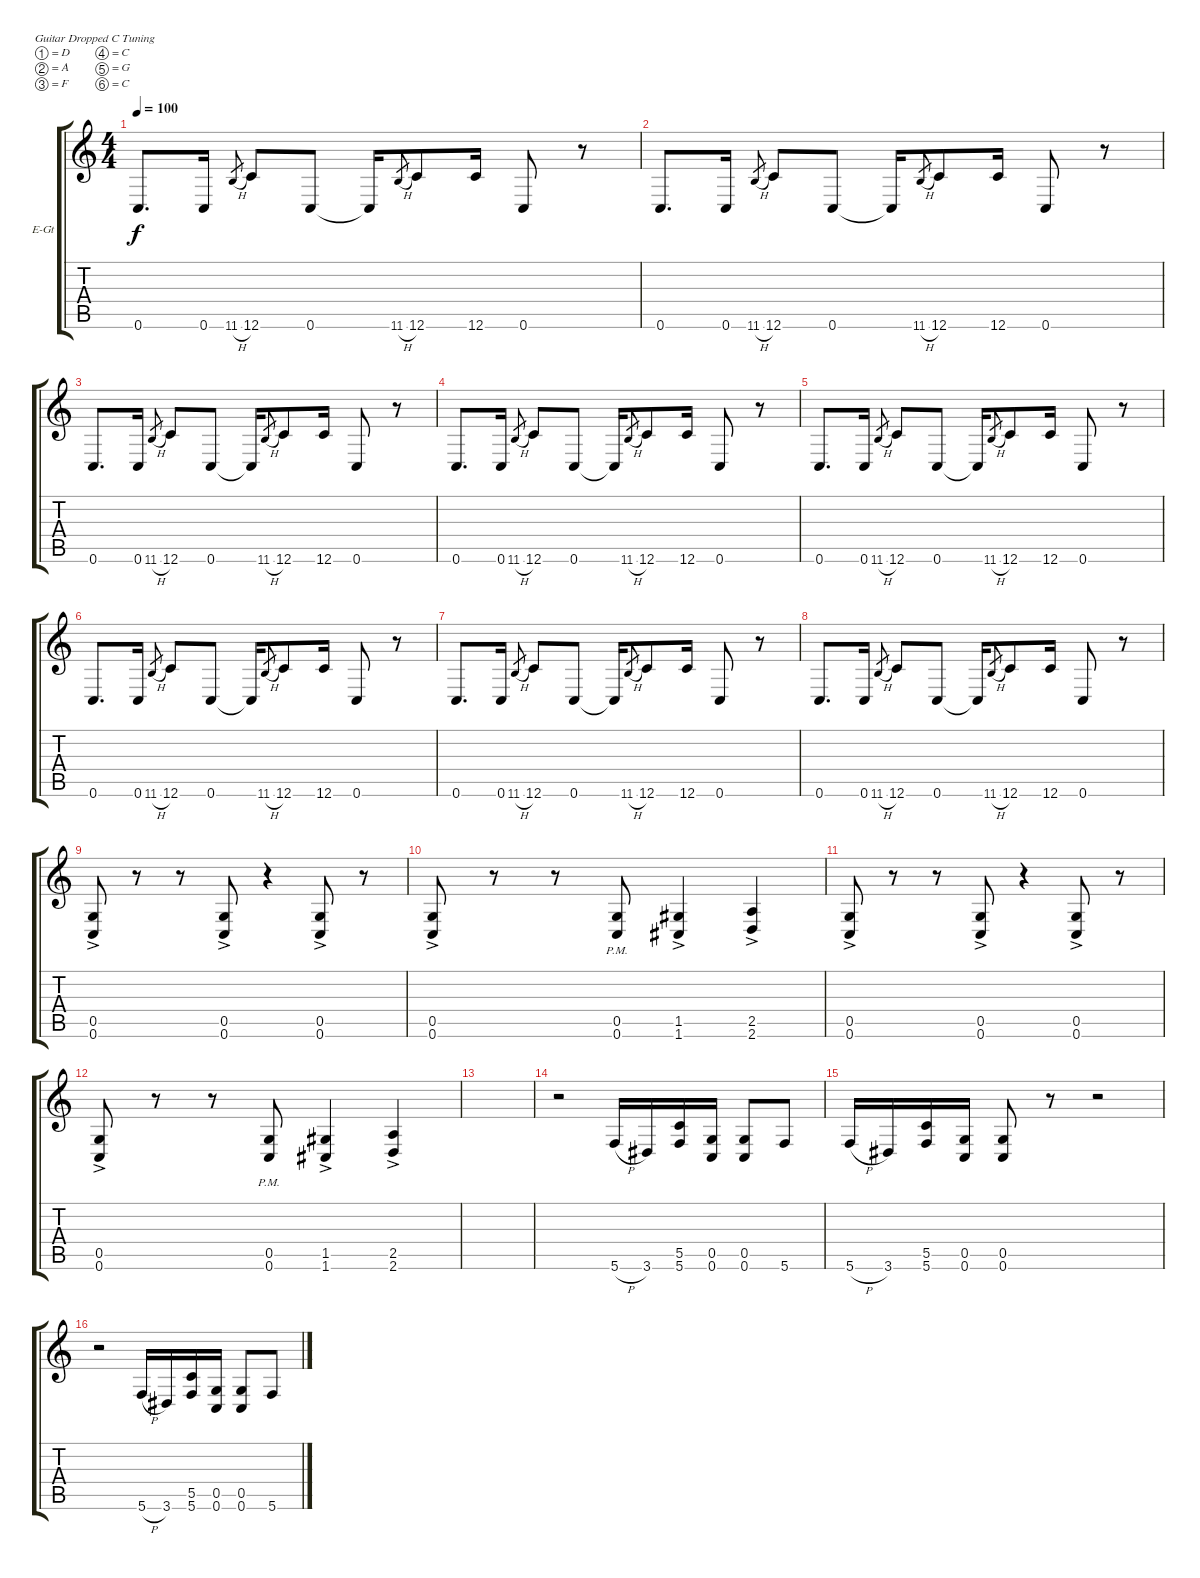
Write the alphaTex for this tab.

\bracketExtendMode groupsimilarinstruments
\firstSystemTrackNameOrientation horizontal
\otherSystemsTrackNameOrientation horizontal
\track ("Kirk Hammett (Lead Guitar)" "E-Gt") {instrument distortionguitar}
\staff {score tabs}
\tuning (D4 A3 F3 C3 G2 C2)
\ts (4 4)
\tempo 100
\clef g2
\ks c
0.6.8{d dy f} 0.6.16 11.6{h}.8{gr} 12.6.8 0.6.8 0.6{t}.16 11.6{h}.8{gr} 12.6.8 12.6.16 0.6.8 r.8 |
0.6.8{d} 0.6.16 11.6{h}.8{gr} 12.6.8 0.6.8 0.6{t}.16 11.6{h}.8{gr} 12.6.8 12.6.16 0.6.8 r.8 |
0.6.8{d} 0.6.16 11.6{h}.8{gr} 12.6.8 0.6.8 0.6{t}.16 11.6{h}.8{gr} 12.6.8 12.6.16 0.6.8 r.8 |
0.6.8{d} 0.6.16 11.6{h}.8{gr} 12.6.8 0.6.8 0.6{t}.16 11.6{h}.8{gr} 12.6.8 12.6.16 0.6.8 r.8 |
0.6.8{d} 0.6.16 11.6{h}.8{gr} 12.6.8 0.6.8 0.6{t}.16 11.6{h}.8{gr} 12.6.8 12.6.16 0.6.8 r.8 |
0.6.8{d} 0.6.16 11.6{h}.8{gr} 12.6.8 0.6.8 0.6{t}.16 11.6{h}.8{gr} 12.6.8 12.6.16 0.6.8 r.8 |
0.6.8{d} 0.6.16 11.6{h}.8{gr} 12.6.8 0.6.8 0.6{t}.16 11.6{h}.8{gr} 12.6.8 12.6.16 0.6.8 r.8 |
0.6.8{d} 0.6.16 11.6{h}.8{gr} 12.6.8 0.6.8 0.6{t}.16 11.6{h}.8{gr} 12.6.8 12.6.16 0.6.8 r.8 |
(0.6{ac} 0.5).8 r.8 r.8 (0.6{ac} 0.5).8 r.4 (0.6{ac} 0.5).8 r.8 |
(0.6{ac} 0.5).8 r.8 r.8 (0.6{pm} 0.5{pm}).8 (1.6{ac} 1.5).4 (2.6{ac} 2.5).4 |
(0.6{ac} 0.5).8 r.8 r.8 (0.6{ac} 0.5).8 r.4 (0.6{ac} 0.5).8 r.8 |
(0.6{ac} 0.5).8 r.8 r.8 (0.6{pm} 0.5{pm}).8 (1.6{ac} 1.5).4 (2.6{ac} 2.5).4 |
|
r.2 5.6{h}.16 3.6.16 (5.6 5.5).16 (0.6 0.5).16 (0.6 0.5).8 5.6.8 |
5.6{h}.16 3.6.16 (5.6 5.5).16 (0.6 0.5).16 (0.6 0.5).8 r.8 r.2 |
r.2 5.6{h}.16 3.6.16 (5.6 5.5).16 (0.6 0.5).16 (0.6 0.5).8 5.6.8
